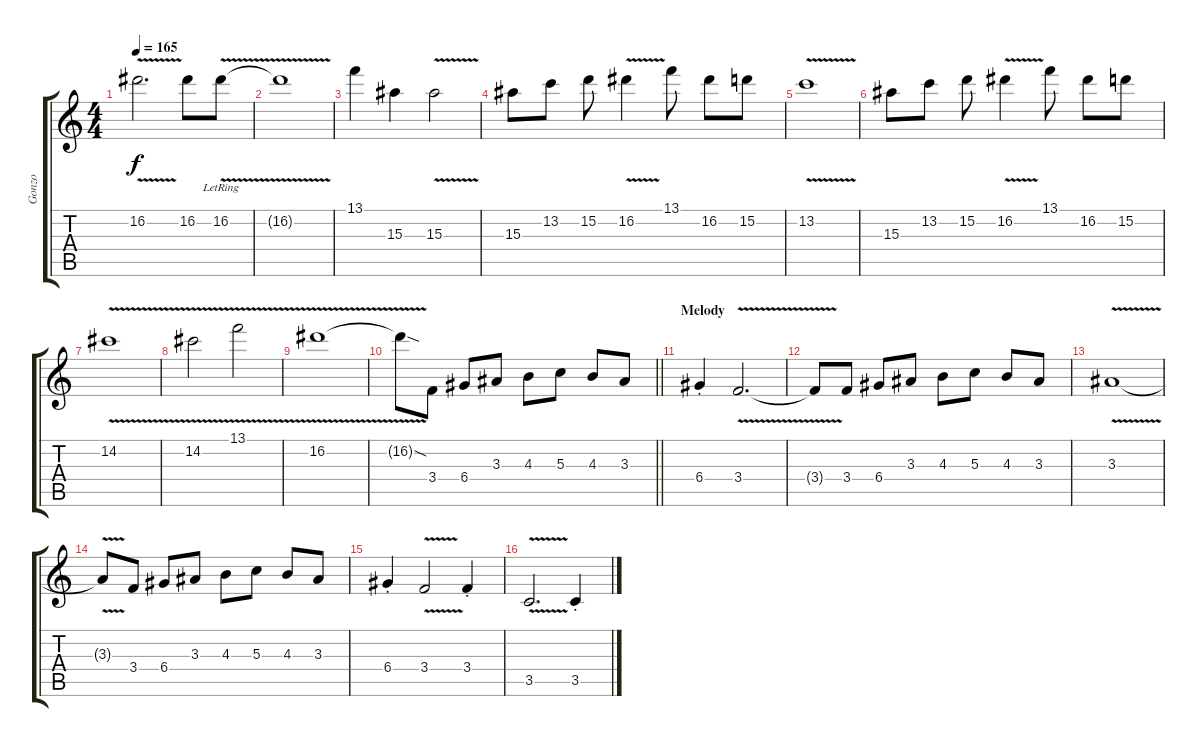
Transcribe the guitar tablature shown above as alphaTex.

\track ("Gonzo" "Gonzo") {instrument electricguitarmuted}
\staff {score tabs}
\tuning (E4 B3 G3 D3 A2 E2) {hide}
\ts (4 4)
\tempo 165
\clef g2
\ks c
16.2{v}.2{d dy f} 16.2.8 16.2{v lr}.8 |
16.2{t}.1 |
13.1.4 15.3.4 15.3{v}.2 |
15.3.8 13.2.8 15.2.8 16.2{v}.4 13.1.8 16.2.8 15.2.8 |
13.2{v}.1 |
15.3.8 13.2.8 15.2.8 16.2{v}.4 13.1.8 16.2.8 15.2.8 |
14.2{v}.1 |
14.2{v}.2 13.1{v}.2 |
16.2{v}.1 |
\barLineRight lightlight
16.2{sod t}.8{volume 14} 3.4.8 6.4.8 3.3.8 4.3.8 5.3.8 4.3.8 3.3.8 |
\section ("" "Melody")
6.4{st}.4 3.4{v}.2{d} |
3.4{t}.8 3.4.8 6.4.8 3.3.8 4.3.8 5.3.8 4.3.8 3.3.8 |
3.3{v}.1 |
3.3{t}.8 3.4.8 6.4.8 3.3.8 4.3.8 5.3.8 4.3.8 3.3.8 |
6.4{st}.4 3.4{v}.2 3.4{st}.4 |
3.5{v}.2{d} 3.5{st}.4
